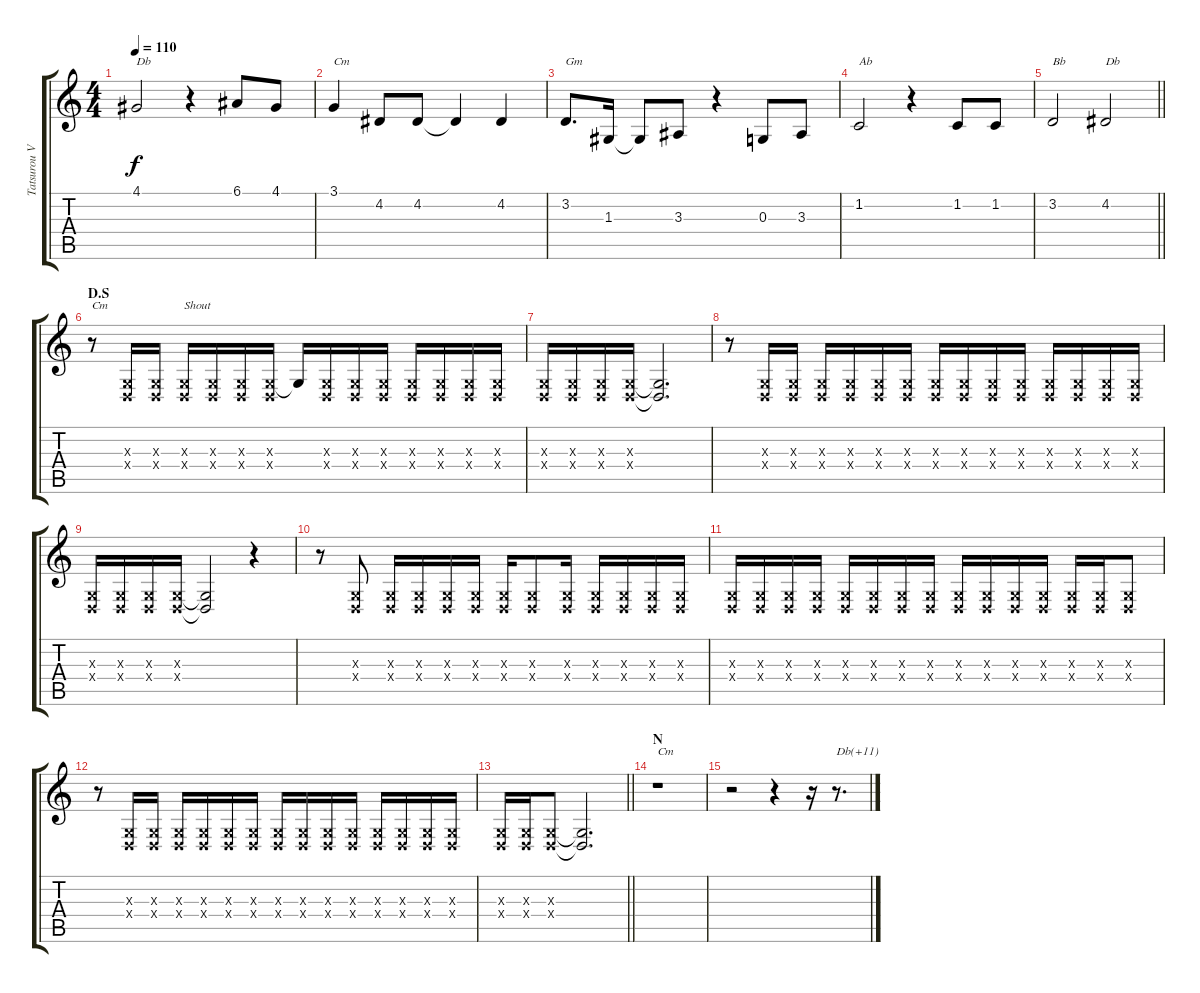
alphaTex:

\track ("Tatsurou Vocals" "Tatsurou V") {instrument tenorsax}
\staff {score tabs}
\tuning (E4 B3 G3 D3 A2 E2) {hide}
\ts (4 4)
\tempo 110
\clef g2
\ks c
4.1{t}.2{txt "Db" dy f} r.4 6.1.8 4.1.8 |
3.1.4{txt "Cm"} 4.2.8 4.2.8 4.2{t}.4 4.2.4 |
3.2.8{d txt "Gm"} 1.3.16 1.3{t}.8 3.3.8 r.4 0.3.8 3.3.8 |
1.2.2{txt "Ab"} r.4 1.2.8 1.2.8 |
\barLineRight lightlight
3.2.2{txt "Bb"} 4.2.2{txt "Db"} |
\section ("" "D.S")
r.8{txt "Cm"} (0.3{x} 0.4{x}).16 (0.3{x} 0.4{x}).16 (0.3{x} 0.4{x}).16{txt "Shout"} (0.3{x} 0.4{x}).16 (0.3{x} 0.4{x}).16 (0.3{x} 0.4{x}).16 0.3{t}.16 (0.3{x} 0.4{x}).16 (0.3{x} 0.4{x}).16 (0.3{x} 0.4{x}).16 (0.3{x} 0.4{x}).16 (0.3{x} 0.4{x}).16 (0.3{x} 0.4{x}).16 (0.3{x} 0.4{x}).16 |
(0.3{x} 0.4{x}).16 (0.3{x} 0.4{x}).16 (0.3{x} 0.4{x}).16 (0.3{x} 0.4{x}).16 (0.3{t} 0.4{t}).2{d} |
r.8 (0.3{x} 0.4{x}).16 (0.3{x} 0.4{x}).16 (0.3{x} 0.4{x}).16 (0.3{x} 0.4{x}).16 (0.3{x} 0.4{x}).16 (0.3{x} 0.4{x}).16 (0.3{x} 0.4{x}).16 (0.3{x} 0.4{x}).16 (0.3{x} 0.4{x}).16 (0.3{x} 0.4{x}).16 (0.3{x} 0.4{x}).16 (0.3{x} 0.4{x}).16 (0.3{x} 0.4{x}).16 (0.3{x} 0.4{x}).16 |
(0.3{x} 0.4{x}).16 (0.3{x} 0.4{x}).16 (0.3{x} 0.4{x}).16 (0.3{x} 0.4{x}).16 (0.3{t} 0.4{t}).2 r.4 |
r.8 (0.3{x} 0.4{x}).8 (0.3{x} 0.4{x}).16 (0.3{x} 0.4{x}).16 (0.3{x} 0.4{x}).16 (0.3{x} 0.4{x}).16 (0.3{x} 0.4{x}).16 (0.3{x} 0.4{x}).8 (0.3{x} 0.4{x}).16 (0.3{x} 0.4{x}).16 (0.3{x} 0.4{x}).16 (0.3{x} 0.4{x}).16 (0.3{x} 0.4{x}).16 |
(0.3{x} 0.4{x}).16 (0.3{x} 0.4{x}).16 (0.3{x} 0.4{x}).16 (0.3{x} 0.4{x}).16 (0.3{x} 0.4{x}).16 (0.3{x} 0.4{x}).16 (0.3{x} 0.4{x}).16 (0.3{x} 0.4{x}).16 (0.3{x} 0.4{x}).16 (0.3{x} 0.4{x}).16 (0.3{x} 0.4{x}).16 (0.3{x} 0.4{x}).16 (0.3{x} 0.4{x}).16 (0.3{x} 0.4{x}).16 (0.3{x} 0.4{x}).8 |
r.8 (0.3{x} 0.4{x}).16 (0.3{x} 0.4{x}).16 (0.3{x} 0.4{x}).16 (0.3{x} 0.4{x}).16 (0.3{x} 0.4{x}).16 (0.3{x} 0.4{x}).16 (0.3{x} 0.4{x}).16 (0.3{x} 0.4{x}).16 (0.3{x} 0.4{x}).16 (0.3{x} 0.4{x}).16 (0.3{x} 0.4{x}).16 (0.3{x} 0.4{x}).16 (0.3{x} 0.4{x}).16 (0.3{x} 0.4{x}).16 |
\barLineRight lightlight
(0.3{x} 0.4{x}).16 (0.3{x} 0.4{x}).16 (0.3{x} 0.4{x}).8 (0.3{t} 0.4{t}).2{d} |
\section ("" "N")
r.1{txt "Cm"} |
r.2 r.4 r.16 r.8{d txt "Db(+11)"}
